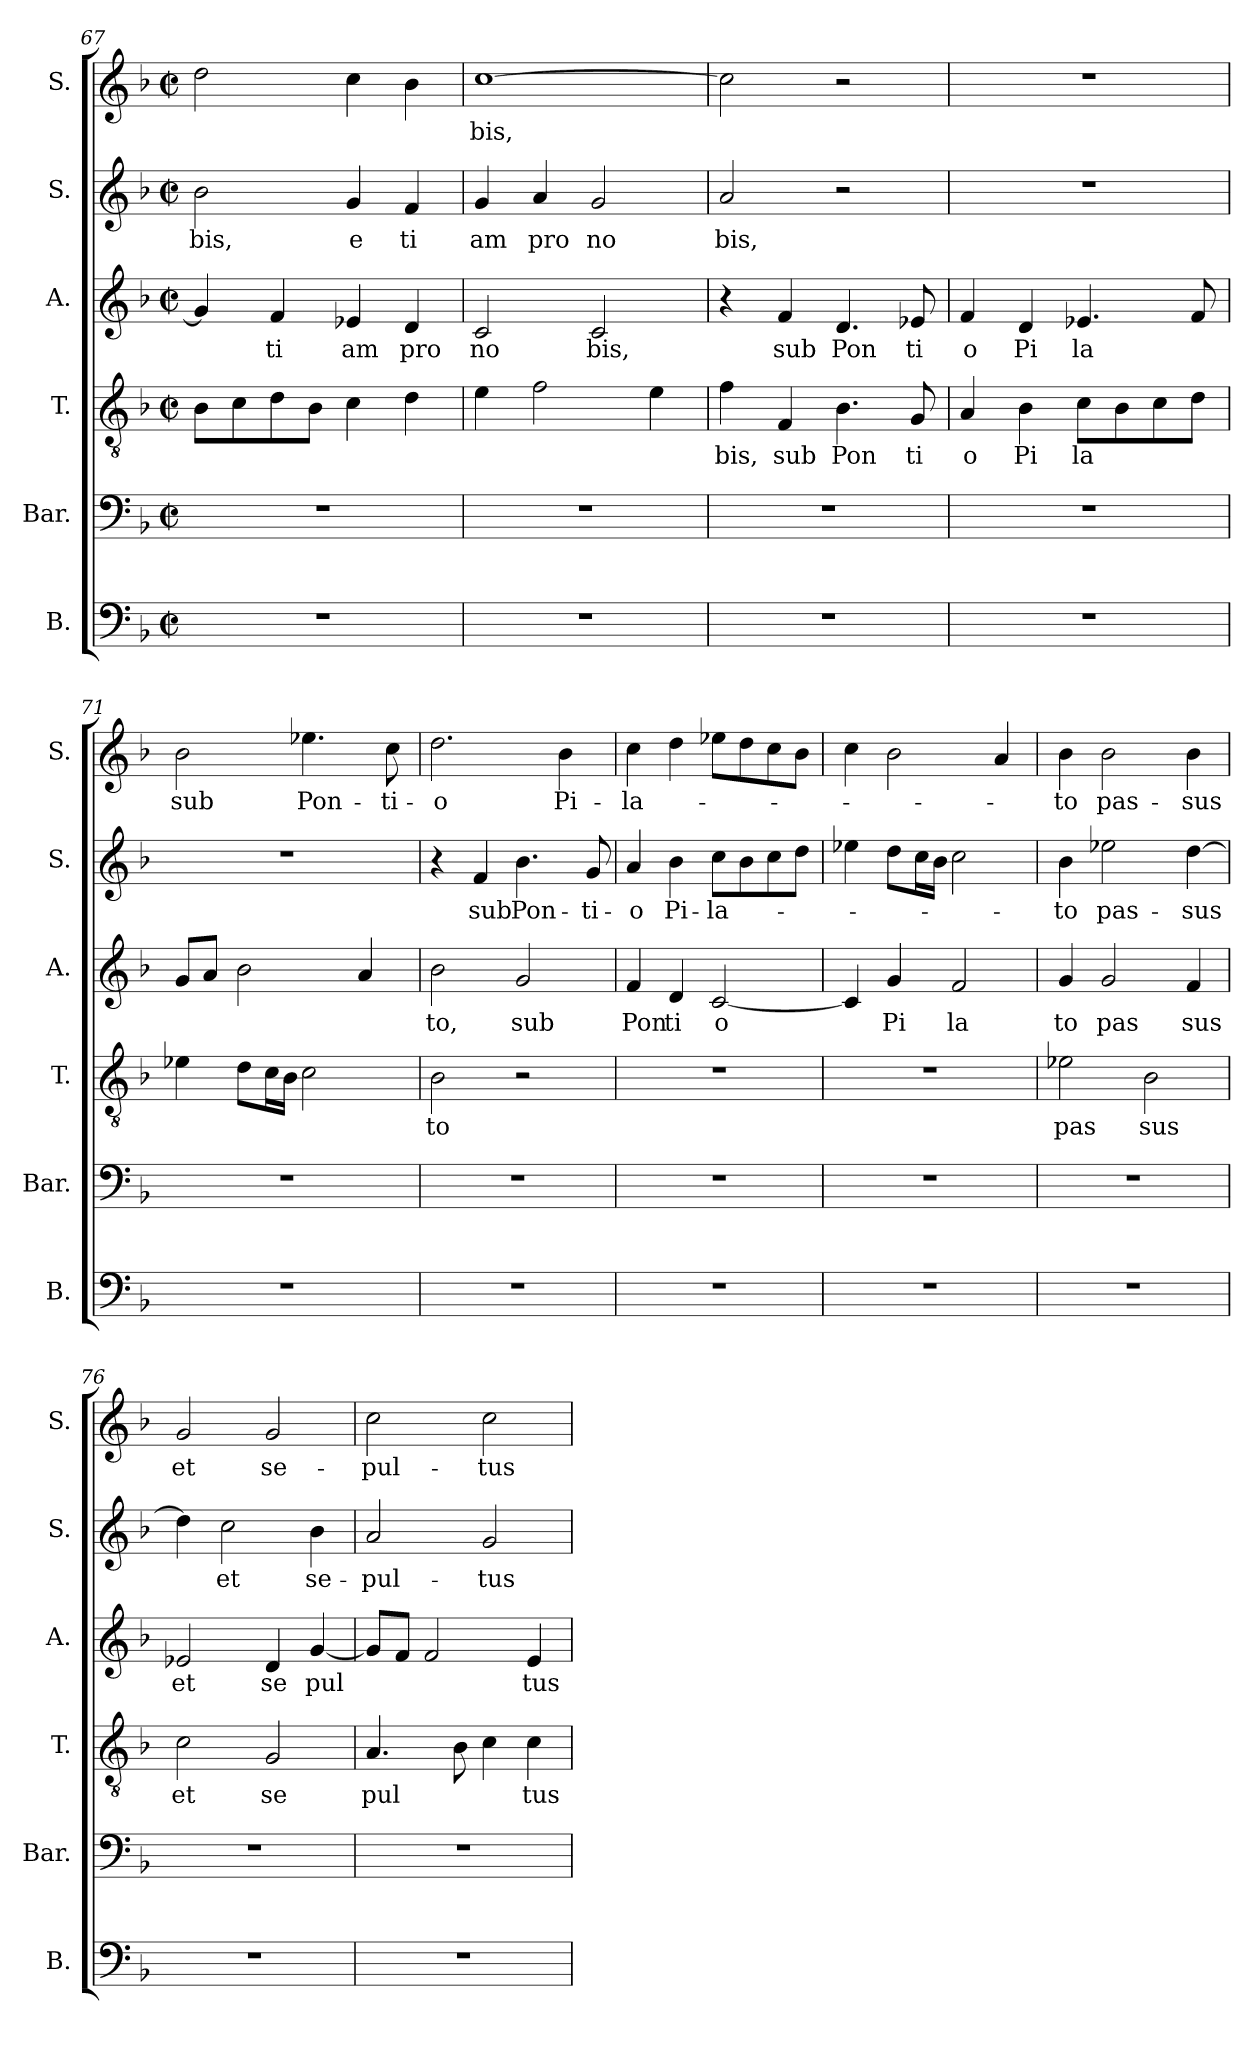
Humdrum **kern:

**kern	**kern	**kern	**text	**kern	**text	**kern	**text	**kern	**text
*part6	*part5	*part4	*part4	*part3	*part3	*part2	*part2	*part1	*part1
*staff6	*staff5	*staff4	*staff4	*staff3	*staff3	*staff2	*staff2	*staff1	*staff1
*I"B.	*I"Bar.	*I"T.	*	*I"A.	*	*I"S.	*	*I"S.	*
*I'B.	*I'Bar.	*I'T.	*	*I'A.	*	*I'S.	*	*I'S.	*
*clefF4	*clefF4	*clefGv2	*	*clefG2	*	*clefG2	*	*clefG2	*
*k[b-]	*k[b-]	*k[b-]	*	*k[b-]	*	*k[b-]	*	*k[b-]	*
*F:	*F:	*F:	*	*F:	*	*F:	*	*F:	*
*M2/2	*M2/2	*M2/2	*	*M2/2	*	*M2/2	*	*M2/2	*
*met(c|)	*met(c|)	*met(c|)	*	*met(c|)	*	*met(c|)	*	*met(c|)	*
=67	=67	=67	=67	=67	=67	=67	=67	=67	=67
!	!	!	!	!	!	!	!LO:LY:b:cj	!	!
1r	1r	8B-\L	.	4g/]	.	2b-\	bis,	2dd\	.
.	.	8c\	.	.	.	.	.	.	.
!	!	!	!	!	!LO:LY:b:cj	!	!	!	!
.	.	8d\	.	4f/	ti	.	.	.	.
.	.	8B-\J	.	.	.	.	.	.	.
!	!	!	!	!	!LO:LY:b:cj	!	!LO:LY:b:cj	!	!
.	.	4c\	.	4e-X/	am	4g/	e	4cc\	.
!	!	!	!	!	!LO:LY:b:cj	!	!LO:LY:b:cj	!	!
.	.	4d\	.	4d/	pro	4f/	ti	4b-\	.
=68	=68	=68	=68	=68	=68	=68	=68	=68	=68
!	!	!	!	!	!LO:LY:b:cj	!	!LO:LY:b:cj	!	!LO:LY:b:cj
1r	1r	4e\	.	2c/	no	4g/	am	[>1cc	bis,
!	!	!	!	!	!	!	!LO:LY:b:cj	!	!
.	.	2f\	.	.	.	4a/	pro	.	.
!	!	!	!	!	!LO:LY:b:cj	!	!LO:LY:b:cj	!	!
.	.	.	.	2c/	bis,	2g/	no	.	.
.	.	4e\	.	.	.	.	.	.	.
=69	=69	=69	=69	=69	=69	=69	=69	=69	=69
!	!	!	!LO:LY:b:cj	!	!	!	!LO:LY:b:cj	!	!
1r	1r	4f\	bis,	4r	.	2a/	bis,	2cc\]	.
!	!	!	!LO:LY:b:cj	!	!LO:LY:b:cj	!	!	!	!
.	.	4F/	sub	4f/	sub	.	.	.	.
!	!	!	!LO:LY:b:cj	!	!LO:LY:b:cj	!	!	!	!
.	.	4.B-\	Pon	4.d/	Pon	2r	.	2r	.
!	!	!	!LO:LY:b:cj	!	!LO:LY:b:cj	!	!	!	!
.	.	8G/	ti	8e-X/	ti	.	.	.	.
=70	=70	=70	=70	=70	=70	=70	=70	=70	=70
!	!	!	!LO:LY:b:cj	!	!LO:LY:b:cj	!	!	!	!
1r	1r	4A/	o	4f/	o	1r	.	1r	.
!	!	!	!LO:LY:b:cj	!	!LO:LY:b:cj	!	!	!	!
.	.	4B-\	Pi	4d/	Pi	.	.	.	.
!	!	!	!LO:LY:b:cj	!	!LO:LY:b:cj	!	!	!	!
.	.	8c\L	la	4.e-X/	la	.	.	.	.
.	.	8B-\	.	.	.	.	.	.	.
.	.	8c\	.	.	.	.	.	.	.
.	.	8d\J	.	8f/	.	.	.	.	.
!!LO:LB:g=z
=71	=71	=71	=71	=71	=71	=71	=71	=71	=71
!	!	!	!	!	!	!	!	!	!LO:LY:b:cj
*	*	*^	*	*	*	*	*	*	*
1r	1r	4e-X\	8ryy	.	8g/L	.	1r	.	2b-\	sub
.	.	.	64ryy	.	8a/J	.	.	.	.	.
.	.	.	2ryy	.	.	.	.	.	.	.
.	.	8d\L	.	.	2b-\	.	.	.	.	.
.	.	16c\	.	.	.	.	.	.	.	.
.	.	16B-\J	.	.	.	.	.	.	.	.
!	!	!	!	!	!	!	!	!	!	!LO:LY:b:cj
.	.	2c\	.	.	.	.	.	.	4.ee-X\	Pon-
.	.	.	4ryy	.	.	.	.	.	.	.
.	.	.	.	.	4a/	.	.	.	.	.
!	!	!	!	!	!	!	!	!	!	!LO:LY:b:cj
.	.	.	.	.	.	.	.	.	8cc\	-ti-
.	.	.	16..ryy	.	.	.	.	.	.	.
=72	=72	=72	=72	=72	=72	=72	=72	=72	=72	=72
!	!	!	!	!LO:LY:b:cj	!	!LO:LY:b:cj	!	!	!	!LO:LY:b:cj
*	*	*v	*v	*	*	*	*	*	*	*
1r	1r	2B-\	to	2b-\	to,	4r	.	2.dd\	-o
!	!	!	!	!	!	!	!LO:LY:b:cj	!	!
.	.	.	.	.	.	4f/	sub	.	.
!	!	!	!	!	!LO:LY:b:cj	!	!LO:LY:b:cj	!	!
.	.	2r	.	2g/	sub	4.b-\	Pon-	.	.
!	!	!	!	!	!	!	!	!	!LO:LY:b:cj
.	.	.	.	.	.	.	.	4b-\	Pi-
!	!	!	!	!	!	!	!LO:LY:b:cj	!	!
.	.	.	.	.	.	8g/	-ti-	.	.
=73	=73	=73	=73	=73	=73	=73	=73	=73	=73
!	!	!	!	!	!LO:LY:b:cj	!	!LO:LY:b:cj	!	!LO:LY:b:cj
1r	1r	1r	.	4f/	Pon	4a/	-o	4cc\	-la-
!	!	!	!	!	!LO:LY:b:cj	!	!LO:LY:b:cj	!	!
.	.	.	.	4d/	ti	4b-\	Pi-	4dd\	.
!	!	!	!	!	!LO:LY:b:cj	!	!LO:LY:b:cj	!	!
.	.	.	.	[<2c/	o	8cc\L	-la-	8ee-X\L	.
.	.	.	.	.	.	8b-\	.	8dd\	.
.	.	.	.	.	.	8cc\	.	8cc\	.
.	.	.	.	.	.	8dd\J	.	8b-\J	.
=74	=74	=74	=74	=74	=74	=74	=74	=74	=74
1r	1r	1r	.	4c/]	.	4ee-X\	.	4cc\	.
!	!	!	!	!	!LO:LY:b:cj	!	!	!	!
.	.	.	.	4g/	Pi	8dd\L	.	2b-\	.
.	.	.	.	.	.	16cc\	.	.	.
.	.	.	.	.	.	16b-\J	.	.	.
!	!	!	!	!	!LO:LY:b:cj	!	!	!	!
.	.	.	.	2f/	la	2cc\	.	.	.
.	.	.	.	.	.	.	.	4a/	.
=75	=75	=75	=75	=75	=75	=75	=75	=75	=75
!	!	!	!LO:LY:b:cj	!	!LO:LY:b:cj	!	!LO:LY:b:cj	!	!LO:LY:b:cj
1r	1r	2e-X\	pas	4g/	to	4b-\	-to	4b-\	-to
!	!	!	!	!	!LO:LY:b:cj	!	!LO:LY:b:cj	!	!LO:LY:b:cj
.	.	.	.	2g/	pas	2ee-X\	pas-	2b-\	pas-
!	!	!	!LO:LY:b:cj	!	!	!	!	!	!
.	.	2B-\	sus	.	.	.	.	.	.
!	!	!	!	!	!LO:LY:b:cj	!	!LO:LY:b	!	!LO:LY:b:cj
.	.	.	.	4f/	sus	[>4dd\	-sus	4b-\	-sus
=76	=76	=76	=76	=76	=76	=76	=76	=76	=76
!	!	!	!LO:LY:b:cj	!	!LO:LY:b:cj	!	!	!	!LO:LY:b:cj
1r	1r	2c\	et	2e-X/	et	4dd\]	.	2g/	et
!	!	!	!	!	!	!	!LO:LY:b:cj	!	!
.	.	.	.	.	.	2cc\	et	.	.
!	!	!	!LO:LY:b:cj	!	!LO:LY:b:cj	!	!	!	!LO:LY:b:cj
.	.	2G/	se	4d/	se	.	.	2g/	se-
!	!	!	!	!	!LO:LY:b	!	!LO:LY:b:cj	!	!
.	.	.	.	[<4g/	pul	4b-\	se-	.	.
=77	=77	=77	=77	=77	=77	=77	=77	=77	=77
!	!	!	!LO:LY:b	!	!	!	!LO:LY:b:cj	!	!LO:LY:b:cj
1r	1r	4.A/	pul	8g/L]	.	2a/	-pul-	2cc\	-pul-
.	.	.	.	8f/J	.	.	.	.	.
.	.	.	.	2f/	.	.	.	.	.
.	.	8B-\	.	.	.	.	.	.	.
!	!	!	!	!	!	!	!LO:LY:b:cj	!	!LO:LY:b:cj
.	.	4c\	.	.	.	2g/	-tus	2cc\	-tus
!	!	!	!LO:LY:b:cj	!	!LO:LY:b:cj	!	!	!	!
.	.	4c\	tus	4e/	tus	.	.	.	.
=	=	=	=	=	=	=	=	=	=
*-	*-	*-	*-	*-	*-	*-	*-	*-	*-
